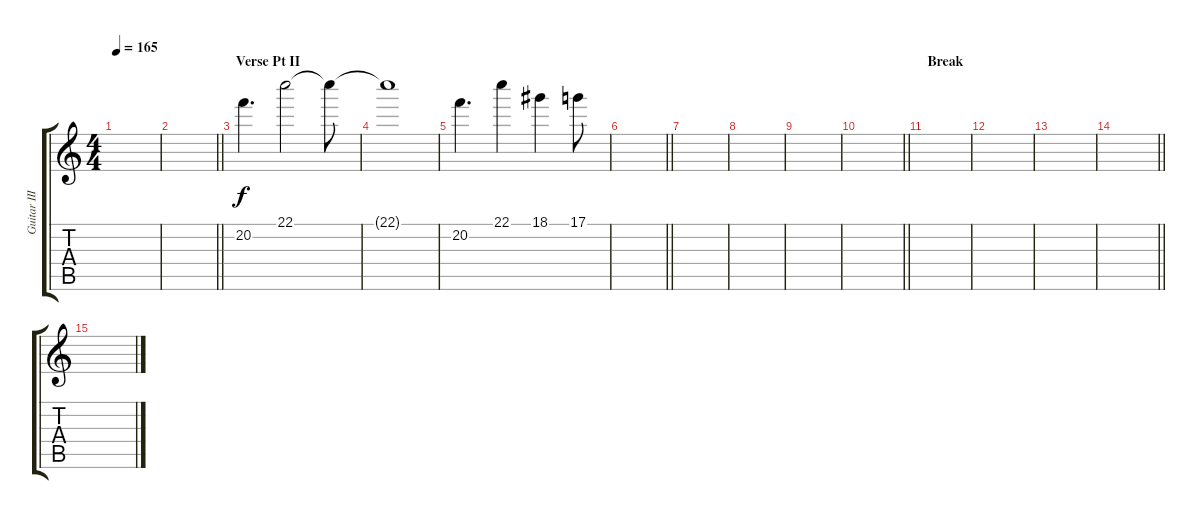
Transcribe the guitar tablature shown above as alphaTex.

\track ("Guitar III" "Guitar III") {instrument electricguitarjazz}
\staff {score tabs}
\tuning (D4 A3 F3 C3 G2 C2) {hide}
\ts (4 4)
\tempo 165
\clef g2
\ks c
|
\barLineRight lightlight
|
\section ("" "Verse Pt II")
20.2.4{d volume 8 instrument electricguitarjazz} 22.1.2 22.1{t}.8 |
22.1{t}.1 |
20.2.4{d} 22.1.4 18.1.4 17.1.8 |
\barLineRight lightlight
|
\section ("" "")
|
|
|
\barLineRight lightlight
|
\section ("" "Break")
|
|
|
\barLineRight lightlight
|
\section ("" "")
